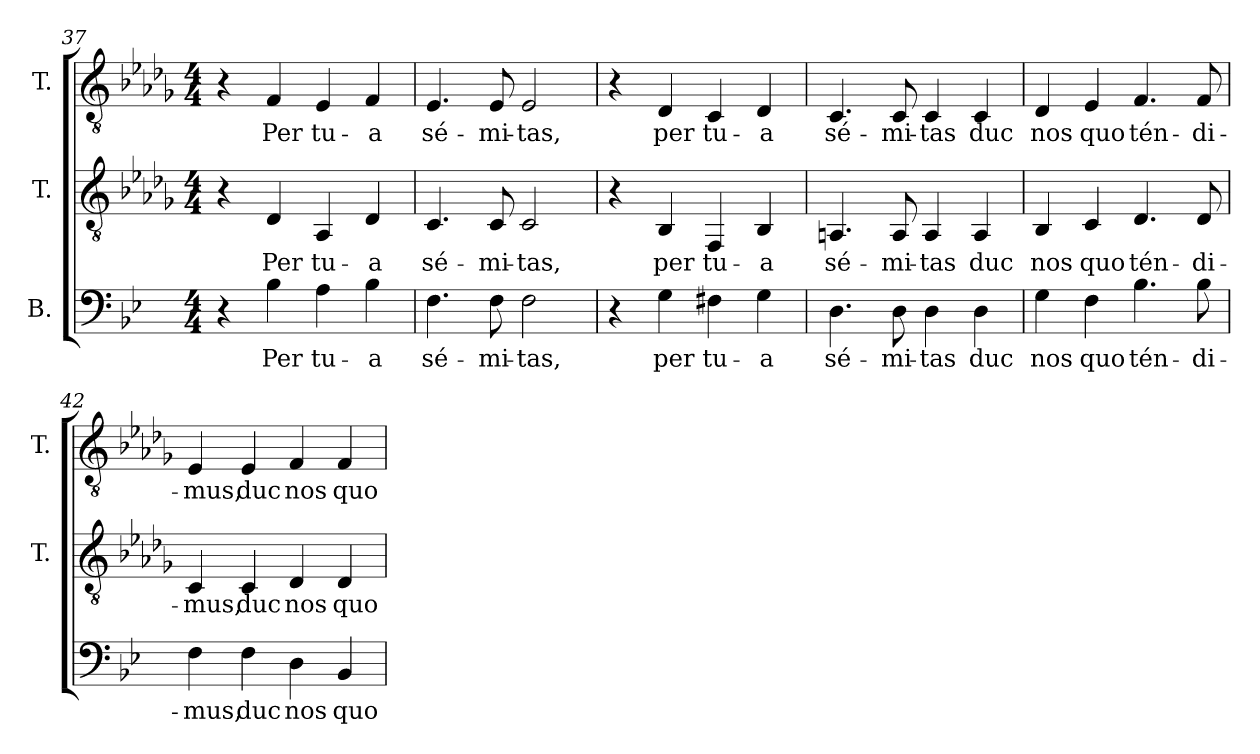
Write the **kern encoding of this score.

**kern	**text	**kern	**text	**kern	**text
*part3	*part3	*part2	*part2	*part1	*part1
*staff3	*staff3	*staff2	*staff2	*staff1	*staff1
*I"B.	*	*I"T.	*	*I"T.	*
*	*	*I'T.	*	*I'T.	*
*clefF4	*	*clefGv2	*	*clefGv2	*
*	*	*ITrd2c3	*	*ITrd2c3	*
*k[b-e-]	*	*k[b-e-]	*	*k[b-e-]	*
*B-:	*	*B-:	*	*B-:	*
*M4/4	*	*M4/4	*	*M4/4	*
=37	=37	=37	=37	=37	=37
4r	.	4r	.	4r	.
!	!LO:LY:b:color=#000000	!	!	!	!
!	!	!	!LO:LY:b:color=#000000	!	!
!	!	!	!	!	!LO:LY:b:color=#000000
4B-i\	Per	4BB-i/	Per	4Di/	Per
!	!LO:LY:b:color=#000000	!	!	!	!
!	!	!	!LO:LY:b:color=#000000	!	!
!	!	!	!	!	!LO:LY:b:color=#000000
4Ai\	tu-	4FFi/	tu-	4Ci/	tu-
!	!LO:LY:b:color=#000000	!	!	!	!
!	!	!	!LO:LY:b:color=#000000	!	!
!	!	!	!	!	!LO:LY:b:color=#000000
4B-i\	-a	4BB-i/	-a	4Di/	-a
=38	=38	=38	=38	=38	=38
!	!LO:LY:b:color=#000000	!	!	!	!
!	!	!	!LO:LY:b:color=#000000	!	!
!	!	!	!	!	!LO:LY:b:color=#000000
4.Fi\	sé-	4.AAi/	sé-	4.Ci/	sé-
!	!LO:LY:b:color=#000000	!	!	!	!
!	!	!	!LO:LY:b:color=#000000	!	!
!	!	!	!	!	!LO:LY:b:color=#000000
8Fi\	-mi-	8AAi/	-mi-	8Ci/	-mi-
!	!LO:LY:b:color=#000000	!	!	!	!
!	!	!	!LO:LY:b:color=#000000	!	!
!	!	!	!	!	!LO:LY:b:color=#000000
2Fi\	-tas,	2AAi/	-tas,	2Ci/	-tas,
=39	=39	=39	=39	=39	=39
4r	.	4r	.	4r	.
!	!LO:LY:b:color=#000000	!	!	!	!
!	!	!	!LO:LY:b:color=#000000	!	!
!	!	!	!	!	!LO:LY:b:color=#000000
4Gi\	per	4GGi/	per	4BB-i/	per
!	!LO:LY:b:color=#000000	!	!	!	!
!	!	!	!LO:LY:b:color=#000000	!	!
!	!	!	!	!	!LO:LY:b:color=#000000
4F#Xi\	tu-	4DDi/	tu-	4AAi/	tu-
!	!LO:LY:b:color=#000000	!	!	!	!
!	!	!	!LO:LY:b:color=#000000	!	!
!	!	!	!	!	!LO:LY:b:color=#000000
4Gi\	-a	4GGi/	-a	4BB-i/	-a
!!LO:LB:g=z
=40	=40	=40	=40	=40	=40
!	!LO:LY:b:color=#000000	!	!	!	!
!	!	!	!LO:LY:b:color=#000000	!	!
!	!	!	!	!	!LO:LY:b:color=#000000
4.Di\	sé-	4.FF#Xi/	sé-	4.AAi/	sé-
!	!LO:LY:b:color=#000000	!	!	!	!
!	!	!	!LO:LY:b:color=#000000	!	!
!	!	!	!	!	!LO:LY:b:color=#000000
8Di\	-mi-	8FF#i/	-mi-	8AAi/	-mi-
!	!LO:LY:b:color=#000000	!	!	!	!
!	!	!	!LO:LY:b:color=#000000	!	!
!	!	!	!	!	!LO:LY:b:color=#000000
4Di\	-tas	4FF#i/	-tas	4AAi/	-tas
!	!LO:LY:b:color=#000000	!	!	!	!
!	!	!	!LO:LY:b:color=#000000	!	!
!	!	!	!	!	!LO:LY:b:color=#000000
4Di\	duc	4FF#i/	duc	4AAi/	duc
=41	=41	=41	=41	=41	=41
!	!LO:LY:b:color=#000000	!	!	!	!
!	!	!	!LO:LY:b:color=#000000	!	!
!	!	!	!	!	!LO:LY:b:color=#000000
4Gi\	nos	4GGi/	nos	4BB-i/	nos
!	!LO:LY:b:color=#000000	!	!	!	!
!	!	!	!LO:LY:b:color=#000000	!	!
!	!	!	!	!	!LO:LY:b:color=#000000
4Fi\	quo	4AAi/	quo	4Ci/	quo
!	!LO:LY:b:color=#000000	!	!	!	!
!	!	!	!LO:LY:b:color=#000000	!	!
!	!	!	!	!	!LO:LY:b:color=#000000
4.B-i\	tén-	4.BB-i/	tén-	4.Di/	tén-
!	!LO:LY:b:color=#000000	!	!	!	!
!	!	!	!LO:LY:b:color=#000000	!	!
!	!	!	!	!	!LO:LY:b:color=#000000
8B-i\	-di-	8BB-i/	-di-	8Di/	-di-
=42	=42	=42	=42	=42	=42
!	!LO:LY:b:color=#000000	!	!	!	!
!	!	!	!LO:LY:b:color=#000000	!	!
!	!	!	!	!	!LO:LY:b:color=#000000
4Fi\	-mus,	4AAi/	-mus,	4Ci/	-mus,
!	!LO:LY:b:color=#000000	!	!	!	!
!	!	!	!LO:LY:b:color=#000000	!	!
!	!	!	!	!	!LO:LY:b:color=#000000
4Fi\	duc	4AAi/	duc	4Ci/	duc
!	!LO:LY:b:color=#000000	!	!	!	!
!	!	!	!LO:LY:b:color=#000000	!	!
!	!	!	!	!	!LO:LY:b:color=#000000
4Di\	nos	4BB-i/	nos	4Di/	nos
!	!LO:LY:b:color=#000000	!	!	!	!
!	!	!	!LO:LY:b:color=#000000	!	!
!	!	!	!	!	!LO:LY:b:color=#000000
4BB-i/	quo	4BB-i/	quo	4Di/	quo
=	=	=	=	=	=
*-	*-	*-	*-	*-	*-
